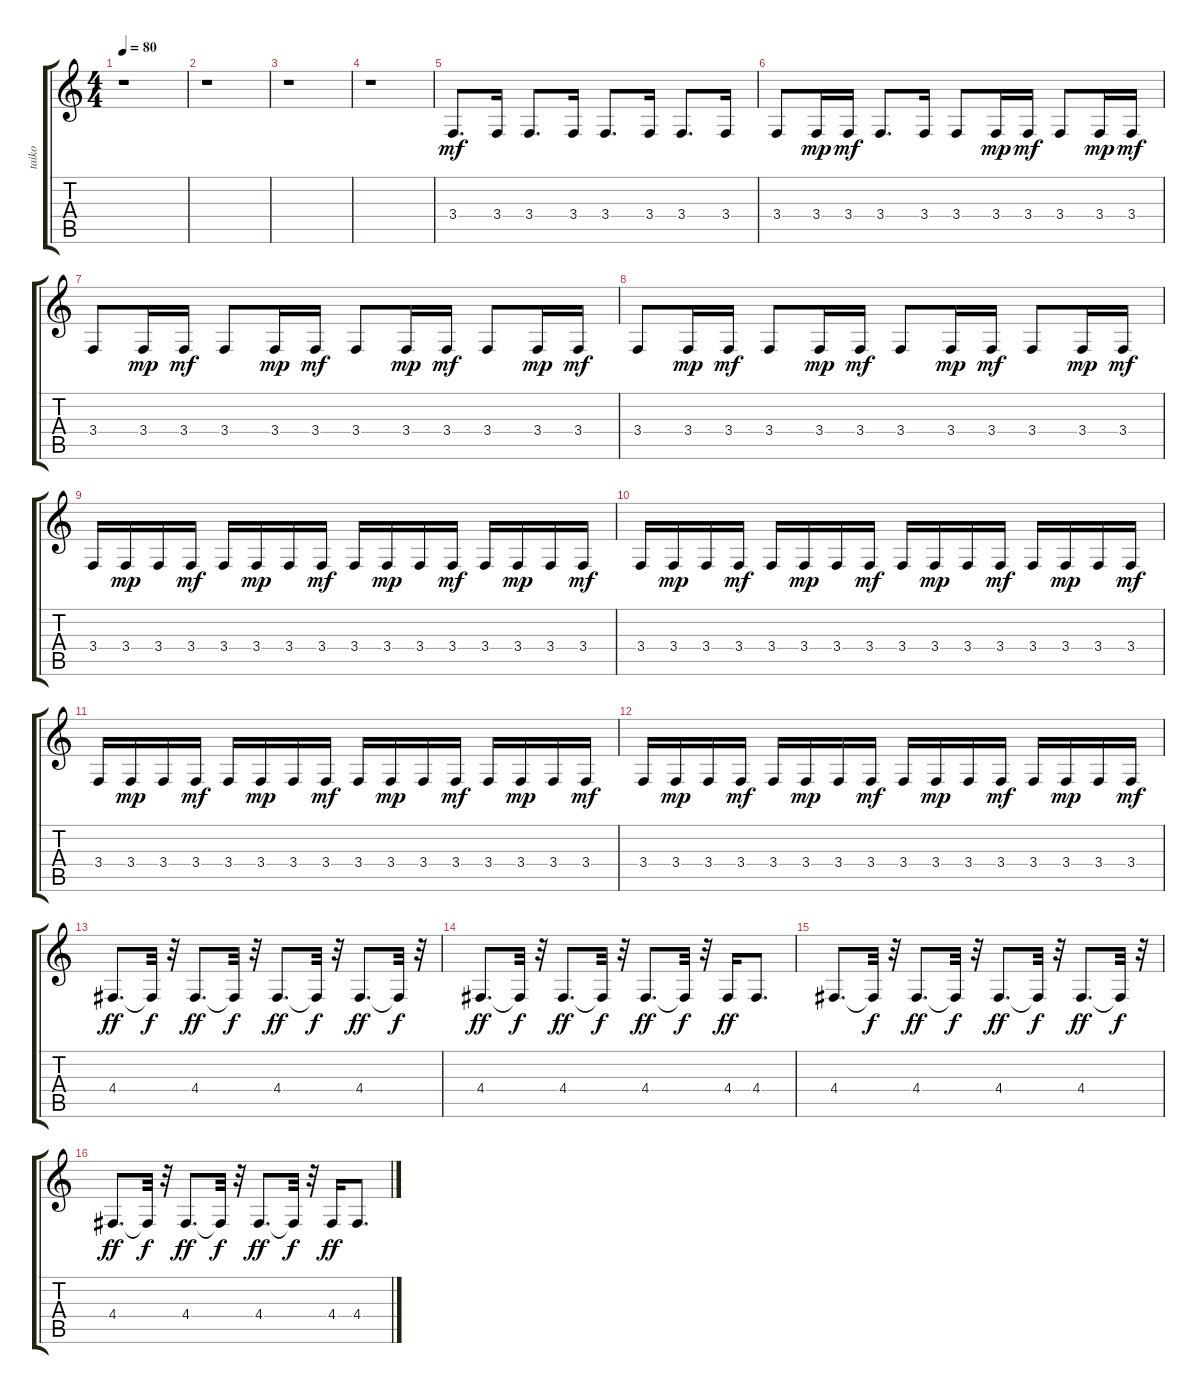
\track ("taiko" "taiko") {instrument taikodrum}
\staff {score tabs}
\tuning (E4 B3 G3 D3 A2 E2) {hide}
\ts (4 4)
\tempo 80
\clef g2
\ks c
r.1{dy mf} |
r.1 |
r.1 |
r.1 |
3.4.8{d volume 3} 3.4.16{volume 5} 3.4.8{d volume 6} 3.4.16{volume 9} 3.4.8{d volume 9} 3.4.16{volume 12} 3.4.8{d volume 13} 3.4.16{volume 15} |
3.4.8{volume 16} 3.4.16{dy mp} 3.4.16{dy mf} 3.4.8{d} 3.4.16 3.4.8 3.4.16{dy mp} 3.4.16{dy mf} 3.4.8 3.4.16{dy mp} 3.4.16{dy mf} |
3.4.8 3.4.16{dy mp} 3.4.16{dy mf} 3.4.8 3.4.16{dy mp} 3.4.16{dy mf} 3.4.8 3.4.16{dy mp} 3.4.16{dy mf} 3.4.8 3.4.16{dy mp} 3.4.16{dy mf} |
3.4.8 3.4.16{dy mp} 3.4.16{dy mf} 3.4.8 3.4.16{dy mp} 3.4.16{dy mf} 3.4.8 3.4.16{dy mp} 3.4.16{dy mf} 3.4.8 3.4.16{dy mp} 3.4.16{dy mf} |
3.4.16 3.4.16{dy mp} 3.4.16 3.4.16{dy mf} 3.4.16 3.4.16{dy mp} 3.4.16 3.4.16{dy mf} 3.4.16 3.4.16{dy mp} 3.4.16 3.4.16{dy mf} 3.4.16 3.4.16{dy mp} 3.4.16 3.4.16{dy mf} |
3.4.16 3.4.16{dy mp} 3.4.16 3.4.16{dy mf} 3.4.16 3.4.16{dy mp} 3.4.16 3.4.16{dy mf} 3.4.16 3.4.16{dy mp} 3.4.16 3.4.16{dy mf} 3.4.16 3.4.16{dy mp} 3.4.16 3.4.16{dy mf} |
3.4.16 3.4.16{dy mp} 3.4.16 3.4.16{dy mf} 3.4.16 3.4.16{dy mp} 3.4.16 3.4.16{dy mf} 3.4.16 3.4.16{dy mp} 3.4.16 3.4.16{dy mf} 3.4.16 3.4.16{dy mp} 3.4.16 3.4.16{dy mf} |
3.4.16 3.4.16{dy mp} 3.4.16 3.4.16{dy mf} 3.4.16 3.4.16{dy mp} 3.4.16 3.4.16{dy mf} 3.4.16 3.4.16{dy mp} 3.4.16 3.4.16{dy mf} 3.4.16 3.4.16{dy mp} 3.4.16 3.4.16{dy mf} |
4.4.8{d dy ff} 4.4{t}.32{dy f} r.32 4.4.8{d dy ff} 4.4{t}.32{dy f} r.32 4.4.8{d dy ff} 4.4{t}.32{dy f} r.32 4.4.8{d dy ff} 4.4{t}.32{dy f} r.32 |
4.4.8{d dy ff} 4.4{t}.32{dy f} r.32 4.4.8{d dy ff} 4.4{t}.32{dy f} r.32 4.4.8{d dy ff} 4.4{t}.32{dy f} r.32 4.4.16{dy ff} 4.4.8{d} |
4.4.8{d} 4.4{t}.32{dy f} r.32 4.4.8{d dy ff} 4.4{t}.32{dy f} r.32 4.4.8{d dy ff} 4.4{t}.32{dy f} r.32 4.4.8{d dy ff} 4.4{t}.32{dy f} r.32 |
4.4.8{d dy ff} 4.4{t}.32{dy f} r.32 4.4.8{d dy ff} 4.4{t}.32{dy f} r.32 4.4.8{d dy ff} 4.4{t}.32{dy f} r.32 4.4.16{dy ff} 4.4.8{d}
